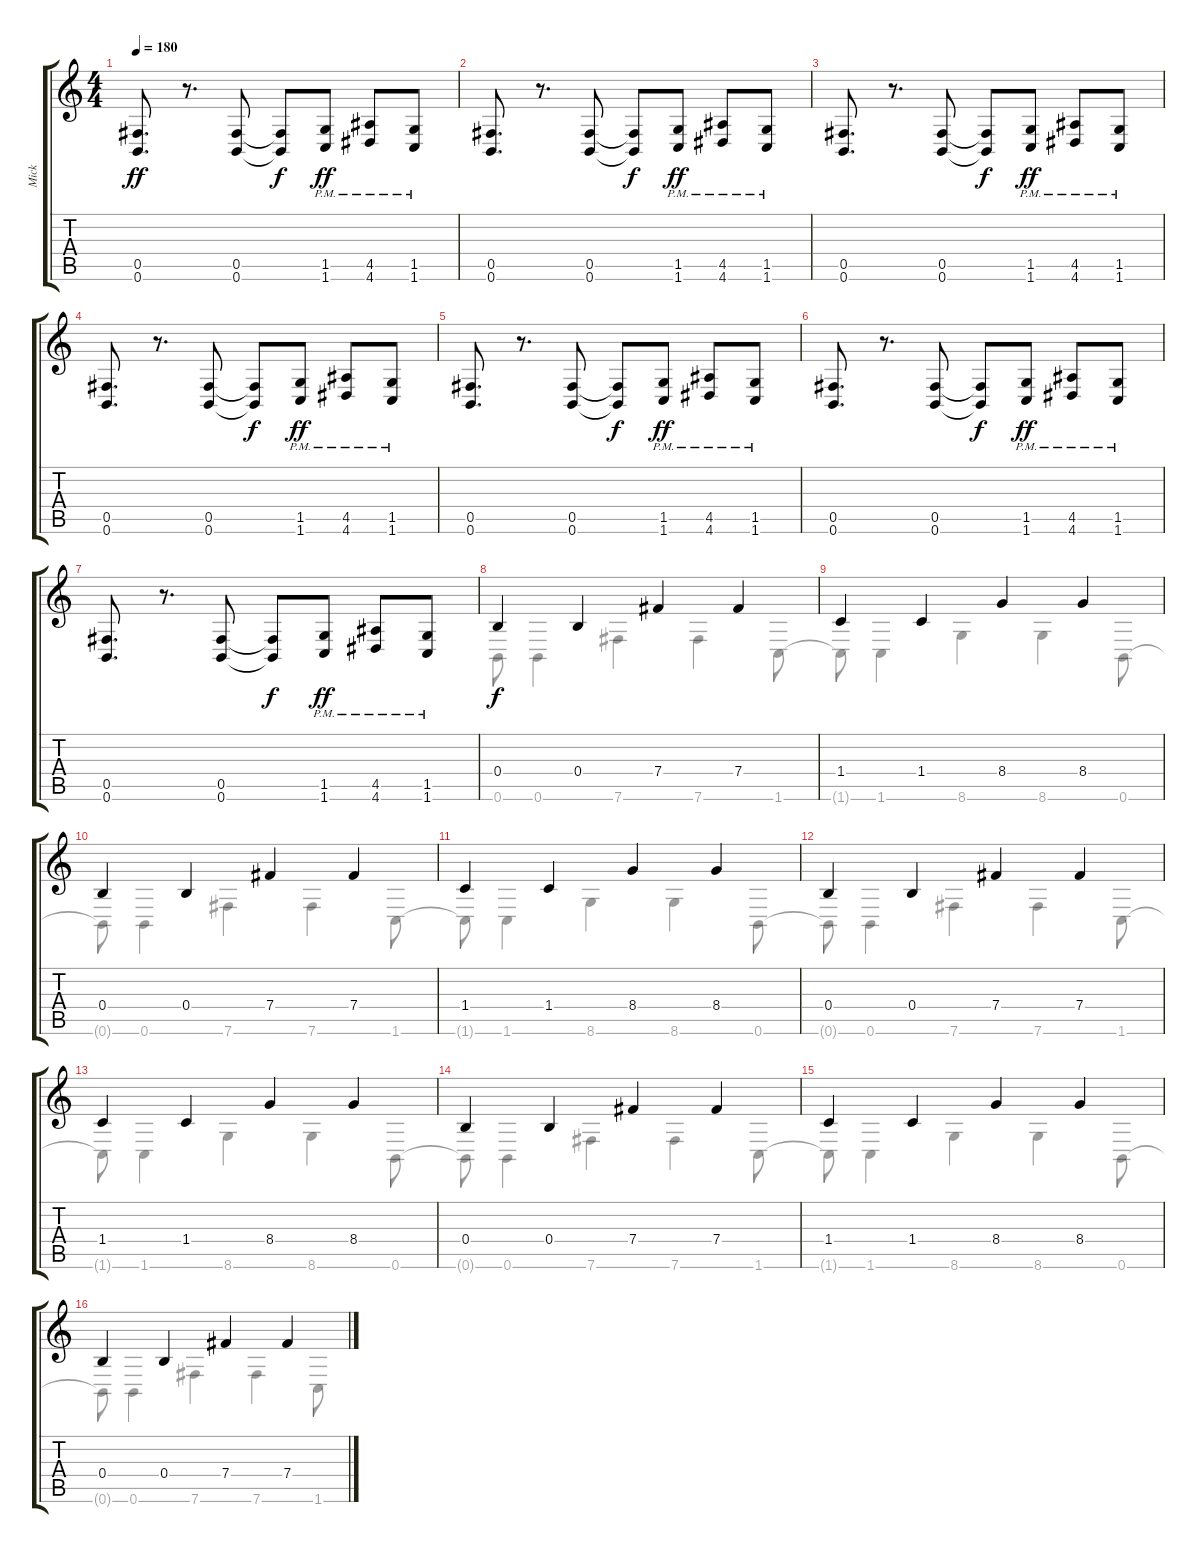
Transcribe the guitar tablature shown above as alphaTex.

\track ("Mick" "Mick") {instrument distortionguitar}
\staff {score tabs}
\tuning (Db4 Ab3 E3 B2 Gb2 B1) {hide}
\voice
\ts (4 4)
\tempo 180
\clef g2
\ks c
(0.5 0.6).8{d dy ff} r.8{d} (0.5 0.6).8 (0.5{t} 0.6{t}).8{dy f} (1.5{pm} 1.6{pm}).8{dy ff} (4.5{pm} 4.6{pm}).8 (1.5{pm} 1.6{pm}).8 |
(0.5 0.6).8{d} r.8{d} (0.5 0.6).8 (0.5{t} 0.6{t}).8{dy f} (1.5{pm} 1.6{pm}).8{dy ff} (4.5{pm} 4.6{pm}).8 (1.5{pm} 1.6{pm}).8 |
(0.5 0.6).8{d} r.8{d} (0.5 0.6).8 (0.5{t} 0.6{t}).8{dy f} (1.5{pm} 1.6{pm}).8{dy ff} (4.5{pm} 4.6{pm}).8 (1.5{pm} 1.6{pm}).8 |
(0.5 0.6).8{d} r.8{d} (0.5 0.6).8 (0.5{t} 0.6{t}).8{dy f} (1.5{pm} 1.6{pm}).8{dy ff} (4.5{pm} 4.6{pm}).8 (1.5{pm} 1.6{pm}).8 |
(0.5 0.6).8{d} r.8{d} (0.5 0.6).8 (0.5{t} 0.6{t}).8{dy f} (1.5{pm} 1.6{pm}).8{dy ff} (4.5{pm} 4.6{pm}).8 (1.5{pm} 1.6{pm}).8 |
(0.5 0.6).8{d} r.8{d} (0.5 0.6).8 (0.5{t} 0.6{t}).8{dy f} (1.5{pm} 1.6{pm}).8{dy ff} (4.5{pm} 4.6{pm}).8 (1.5{pm} 1.6{pm}).8 |
(0.5 0.6).8{d} r.8{d} (0.5 0.6).8 (0.5{t} 0.6{t}).8{dy f} (1.5{pm} 1.6{pm}).8{dy ff} (4.5{pm} 4.6{pm}).8 (1.5{pm} 1.6{pm}).8 |
0.4.4{dy f} 0.4.4 7.4.4 7.4.4 |
1.4.4 1.4.4 8.4.4 8.4.4 |
0.4.4 0.4.4 7.4.4 7.4.4 |
1.4.4 1.4.4 8.4.4 8.4.4 |
0.4.4 0.4.4 7.4.4 7.4.4 |
1.4.4 1.4.4 8.4.4 8.4.4 |
0.4.4 0.4.4 7.4.4 7.4.4 |
1.4.4 1.4.4 8.4.4 8.4.4 |
0.4.4 0.4.4 7.4.4 7.4.4
\voice
\clef g2
\ottava regular
\simile none
\ks c
|
|
|
|
|
|
|
0.6.8 0.6.4 7.6.4 7.6.4 1.6.8 |
1.6{t}.8 1.6.4 8.6.4 8.6.4 0.6.8 |
0.6{t}.8 0.6.4 7.6.4 7.6.4 1.6.8 |
1.6{t}.8 1.6.4 8.6.4 8.6.4 0.6.8 |
0.6{t}.8 0.6.4 7.6.4 7.6.4 1.6.8 |
1.6{t}.8 1.6.4 8.6.4 8.6.4 0.6.8 |
0.6{t}.8 0.6.4 7.6.4 7.6.4 1.6.8 |
1.6{t}.8 1.6.4 8.6.4 8.6.4 0.6.8 |
0.6{t}.8 0.6.4 7.6.4 7.6.4 1.6.8
